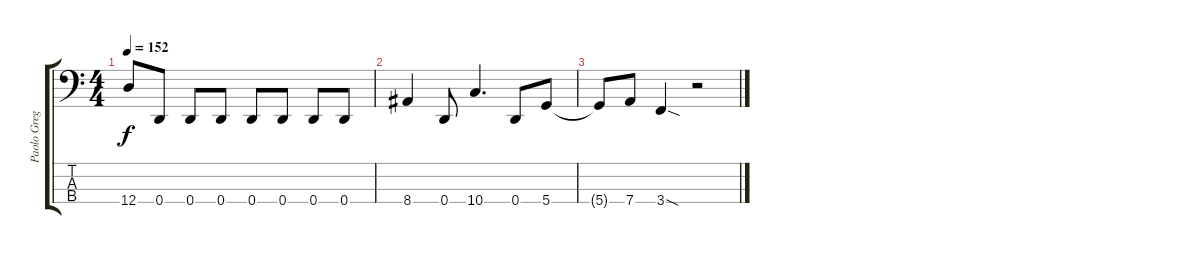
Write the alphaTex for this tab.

\track ("Paolo Gregoletto" "Paolo Greg") {instrument electricbasspick}
\staff {score tabs}
\tuning (G2 D2 A1 D1) {hide}
\ts (4 4)
\tempo 152
\clef f4
\ks c
12.4{t}.8{dy f} 0.4.8 0.4.8 0.4.8 0.4.8 0.4.8 0.4.8 0.4.8 |
8.4.4 0.4.8 10.4.4{d} 0.4.8 5.4.8 |
5.4{t}.8 7.4.8 3.4{sod}.4 r.2
